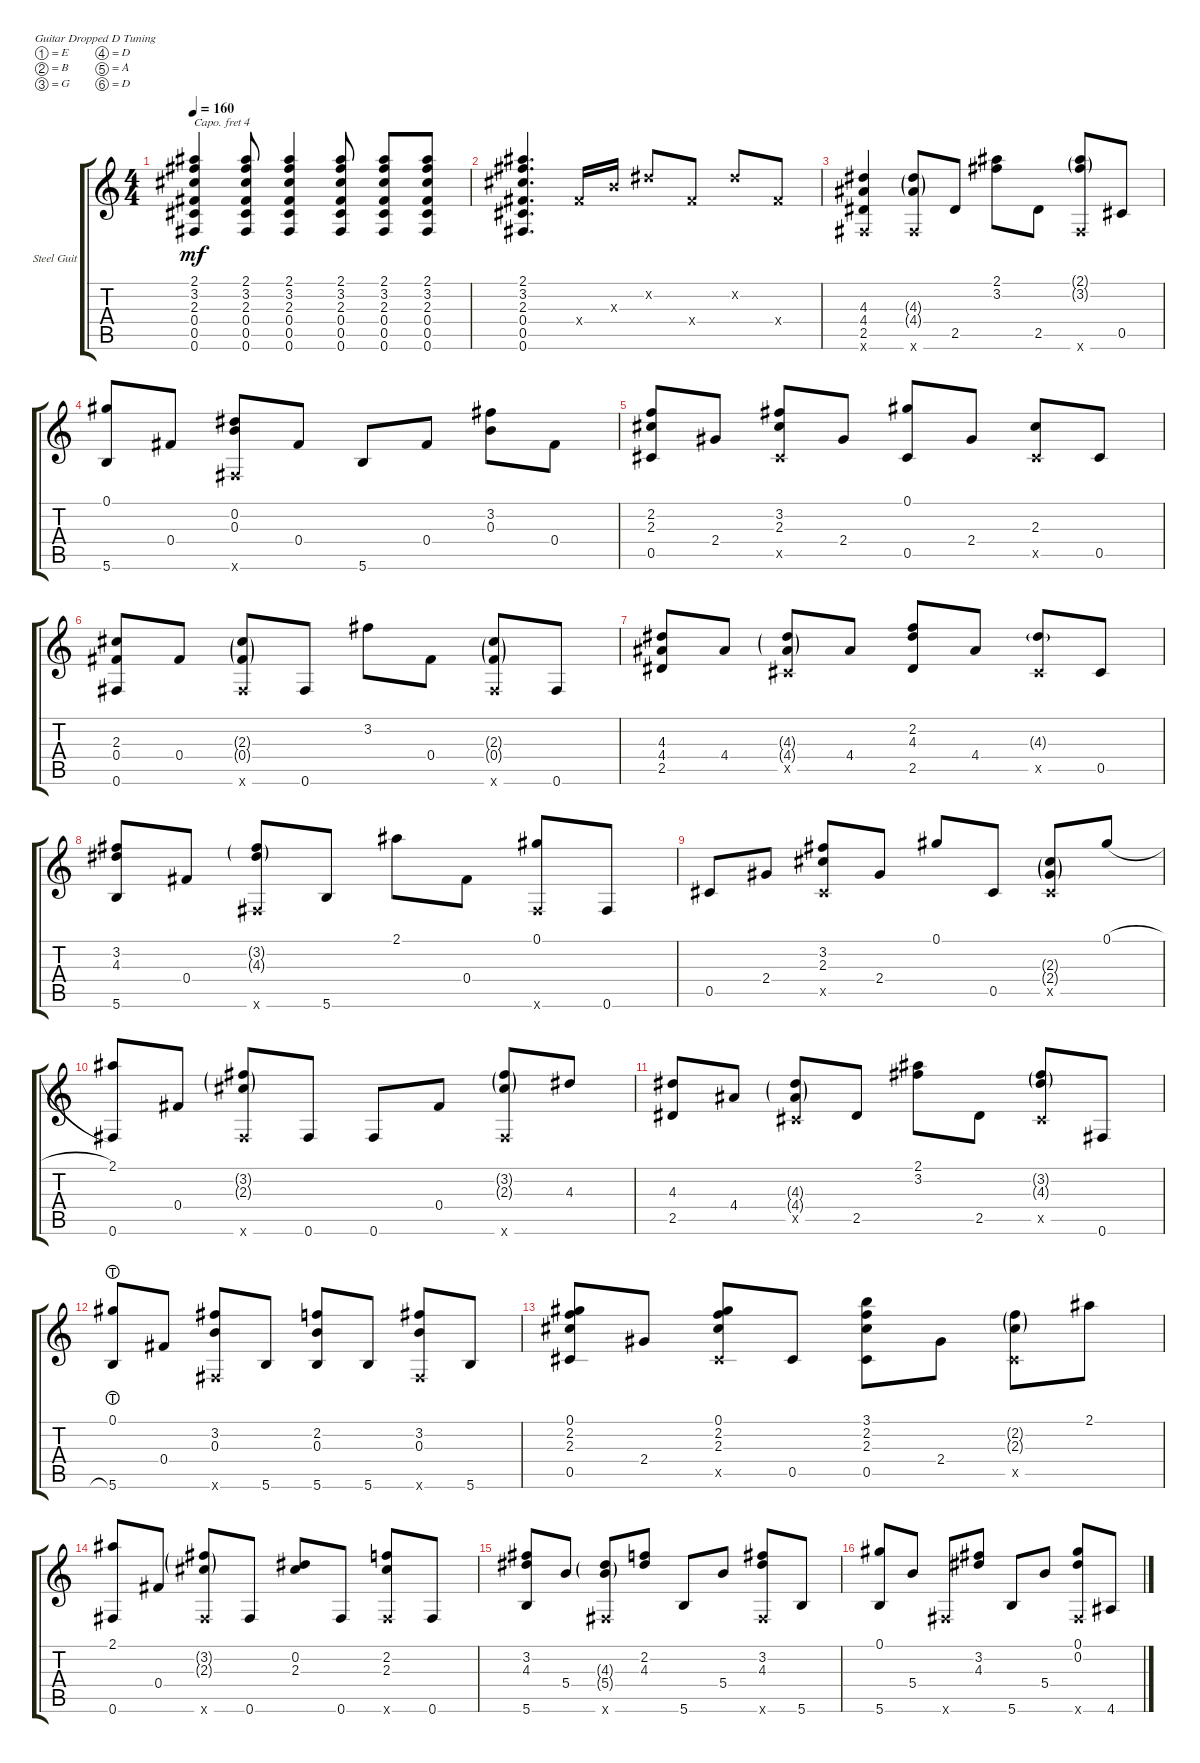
\defaultSystemsLayout 4
\bracketExtendMode groupsimilarinstruments
\firstSystemTrackNameOrientation horizontal
\otherSystemsTrackNameOrientation horizontal
\track ("Steel Guitar" "Steel Guit") {instrument acousticguitarsteel}
\staff {score tabs}
\capo 4
\tuning (E4 B3 G3 D3 A2 D2)
\ts (4 4)
\tempo 160
\clef g2
\ks c
(0.6 0.5 0.4 2.3 3.2 2.1).4{dy mf} (0.6 0.5 0.4 2.3 3.2 2.1).8 (2.1 3.2 2.3 0.4 0.6 0.5).4 (0.6 0.5 0.4 2.3 3.2 2.1).8 (2.1 3.2 2.3 0.4 0.6 0.5).8 (0.6 0.5 0.4 2.3 3.2 2.1).8 |
(2.1 3.2 2.3 0.4 0.6 0.5).4{d} 0.4{x}.16 0.3{x}.16 0.2{x}.8 0.4{x}.8 0.2{x}.8 0.4{x}.8 |
(2.5 4.4 4.3 0.6{x}).4 (4.4{g} 4.3{g} 0.6{x}).8 2.5.8 (3.2 2.1).8 2.5.8 (3.2{g} 2.1{g} 0.6{x}).8 0.5.8 |
(0.1 5.6).8 0.4.8 (0.3 0.2 0.6{x}).8 0.4.8 5.6.8 0.4.8 (0.3 3.2).8 0.4.8 |
(2.3 2.2 0.5).8 2.4.8 (2.3 3.2 0.5{x}).8 2.4.8 (0.5 0.1).8 2.4.8 (2.3 0.5{x}).8 0.5.8 |
(0.6 0.4 2.3).8 0.4.8 (2.3{g} 0.4{g} 0.6{x}).8 0.6.8 3.2.8 0.4.8 (2.3{g} 0.4{g} 0.6{x}).8 0.6.8 |
(2.5 4.4 4.3).8 4.4.8 (4.4{g} 4.3{g} 0.5{x}).8 4.4.8 (2.5 4.3 2.2).8 4.4.8 (4.3{g} 0.5{x}).8 0.5.8 |
(4.3 3.2 5.6).8 0.4.8 (4.3{g} 3.2{g} 0.6{x}).8 5.6.8 2.1.8 0.4.8 (0.1 0.6{x}).8 0.6.8 |
0.5.8 2.4.8 (2.3 3.2 0.5{x}).8 2.4.8 0.1.8 0.5.8 (2.3{g} 0.5{x} 2.4{g}).8 0.1{h}.8 |
(2.1 0.6).8 0.4.8 (2.3{g} 3.2{g} 0.6{x}).8 0.6.8 0.6.8 0.4.8 (2.3{g} 3.2{g} 0.6{x}).8 4.3.8 |
(4.3 2.5).8 4.4.8 (4.3{g} 4.4{g} 0.5{x}).8 2.5.8 (3.2 2.1).8 2.5.8 (4.3{g} 3.2{g} 0.5{x}).8 0.6.8 |
(5.6{lht} 0.1).8 0.4.8 (0.3 3.2 0.6{x}).8 5.6.8 (5.6 2.2 0.3).8 5.6.8 (0.3 3.2 0.6{x}).8 5.6.8 |
(0.5 2.2 0.1 2.3).8 2.4.8 (2.2 0.1 0.5{x} 2.3).8 0.5.8 (0.5 2.2 3.1 2.3).8 2.4.8 (2.3{g} 2.2{g} 0.5{x}).8 2.1.8 |
(2.1 0.6).8 0.4.8 (2.3{g} 3.2{g} 0.6{x}).8 0.6.8 (2.3 0.2).8 0.6.8 (2.2 2.3 0.6{x}).8 0.6.8 |
(3.2 4.3 5.6).8 5.4.8 (4.3{g} 0.6{x} 5.4{g}).8 (4.3 2.2).8 5.6.8 5.4.8 (4.3 3.2 0.6{x}).8 5.6.8 |
(5.6 0.1).8 5.4.8 0.6{x}.8 (4.3 3.2).8 5.6.8 5.4.8 (0.2 0.1 0.6{x}).8 4.6.8
